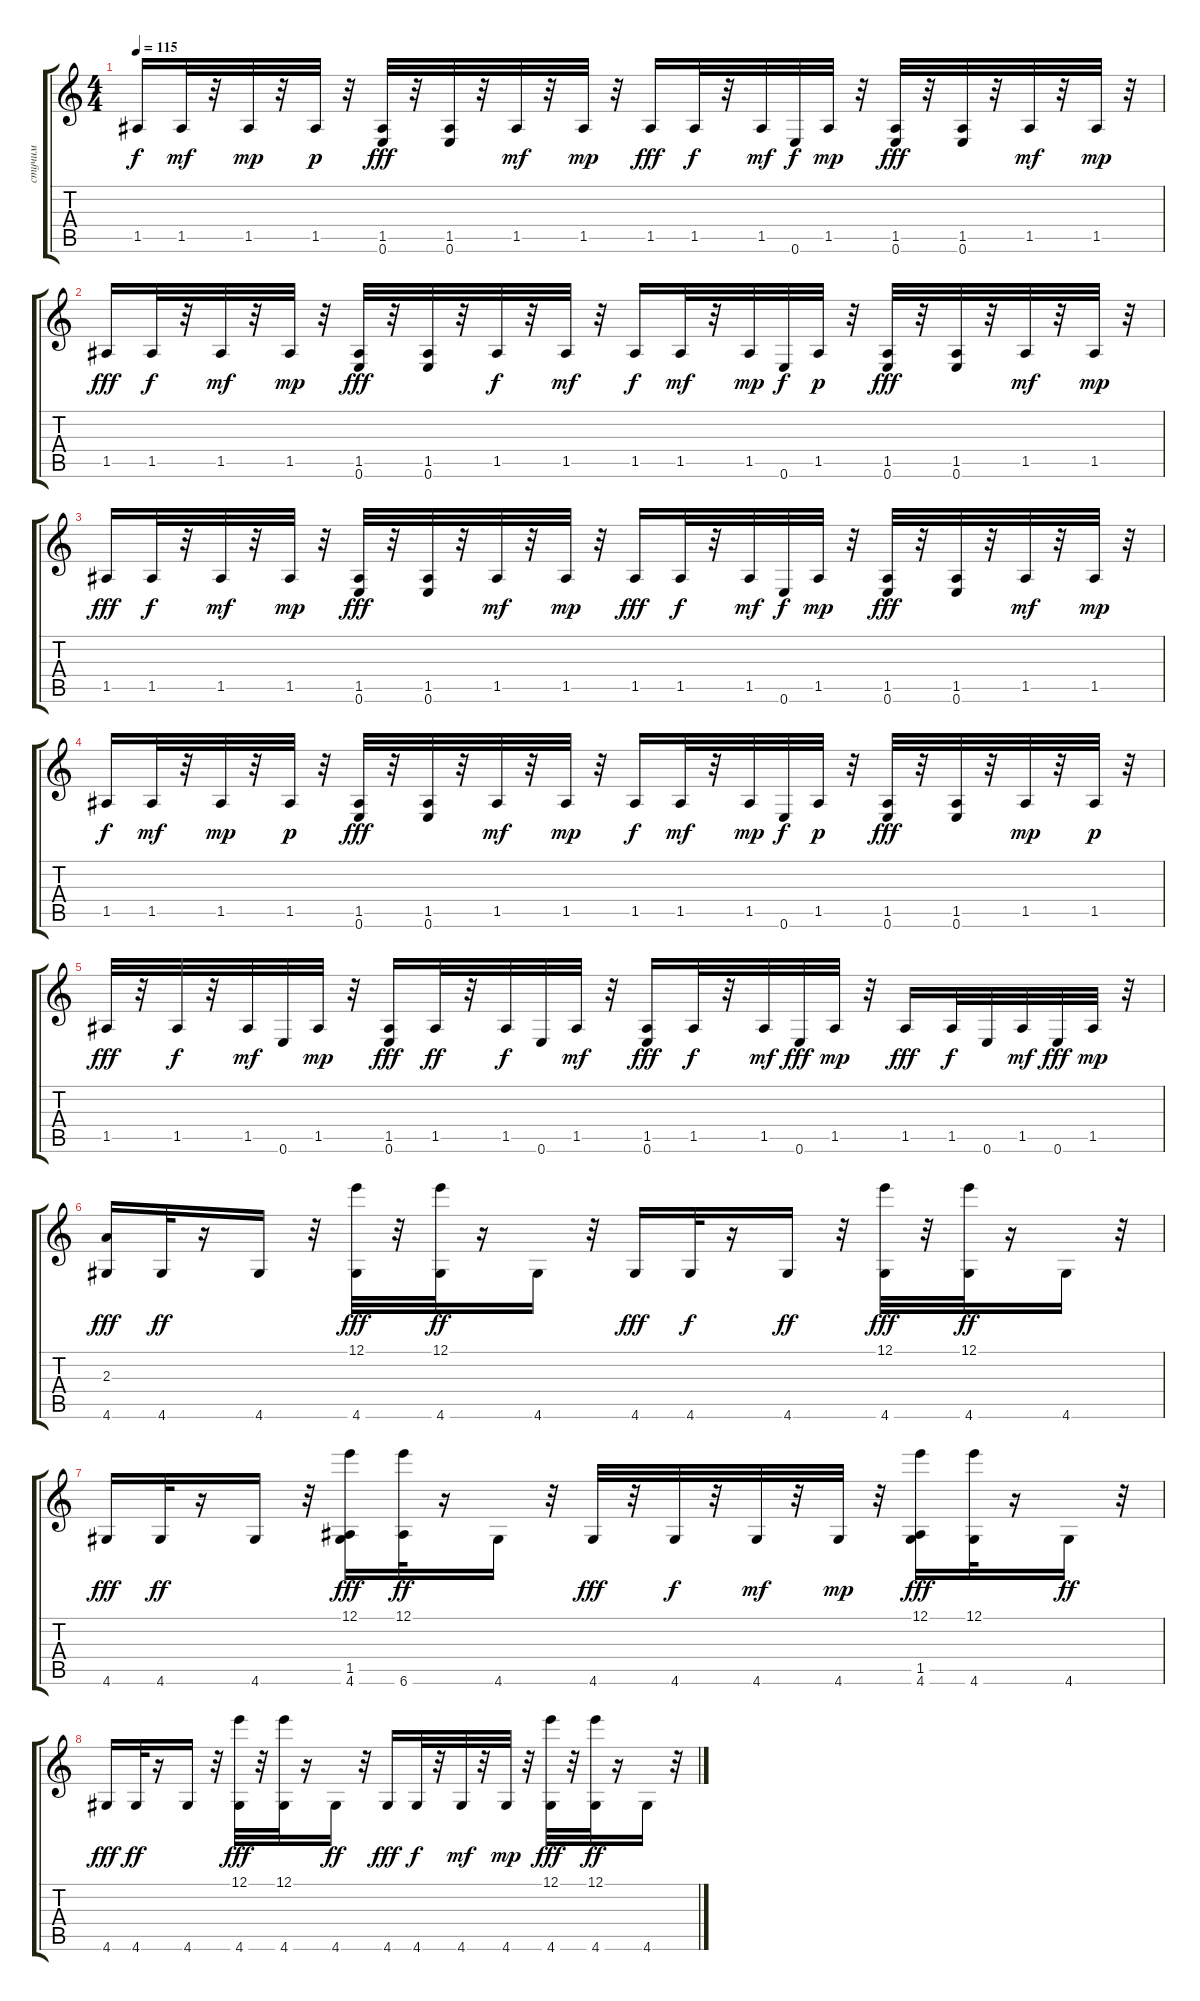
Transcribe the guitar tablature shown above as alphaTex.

\track ("стучим" "стучим") {instrument acousticguitarnylon}
\staff {score tabs}
\tuning (E4 B3 G3 D3 A2 E2) {hide}
\ts (4 4)
\tempo 115
\clef g2
\ks c
1.5.16{dy f} 1.5.32{dy mf} r.32 1.5.32{dy mp} r.32 1.5.32{dy p} r.32 (1.5 0.6).32{dy fff} r.32 (1.5 0.6).32 r.32 1.5.32{dy mf} r.32 1.5.32{dy mp} r.32 1.5.16{dy fff} 1.5.32{dy f} r.32 1.5.32{dy mf} 0.6.32{dy f} 1.5.32{dy mp} r.32 (1.5 0.6).32{dy fff} r.32 (1.5 0.6).32 r.32 1.5.32{dy mf} r.32 1.5.32{dy mp} r.32 |
1.5.16{dy fff} 1.5.32{dy f} r.32 1.5.32{dy mf} r.32 1.5.32{dy mp} r.32 (1.5 0.6).32{dy fff} r.32 (1.5 0.6).32 r.32 1.5.32{dy f} r.32 1.5.32{dy mf} r.32 1.5.16{dy f} 1.5.32{dy mf} r.32 1.5.32{dy mp} 0.6.32{dy f} 1.5.32{dy p} r.32 (1.5 0.6).32{dy fff} r.32 (1.5 0.6).32 r.32 1.5.32{dy mf} r.32 1.5.32{dy mp} r.32 |
1.5.16{dy fff} 1.5.32{dy f} r.32 1.5.32{dy mf} r.32 1.5.32{dy mp} r.32 (1.5 0.6).32{dy fff} r.32 (1.5 0.6).32 r.32 1.5.32{dy mf} r.32 1.5.32{dy mp} r.32 1.5.16{dy fff} 1.5.32{dy f} r.32 1.5.32{dy mf} 0.6.32{dy f} 1.5.32{dy mp} r.32 (1.5 0.6).32{dy fff} r.32 (1.5 0.6).32 r.32 1.5.32{dy mf} r.32 1.5.32{dy mp} r.32 |
1.5.16{dy f} 1.5.32{dy mf} r.32 1.5.32{dy mp} r.32 1.5.32{dy p} r.32 (1.5 0.6).32{dy fff} r.32 (1.5 0.6).32 r.32 1.5.32{dy mf} r.32 1.5.32{dy mp} r.32 1.5.16{dy f} 1.5.32{dy mf} r.32 1.5.32{dy mp} 0.6.32{dy f} 1.5.32{dy p} r.32 (1.5 0.6).32{dy fff} r.32 (1.5 0.6).32 r.32 1.5.32{dy mp} r.32 1.5.32{dy p} r.32 |
1.5.32{dy fff} r.32 1.5.32{dy f} r.32 1.5.32{dy mf} 0.6.32 1.5.32{dy mp} r.32 (1.5 0.6).16{dy fff} 1.5.32{dy ff} r.32 1.5.32{dy f} 0.6.32 1.5.32{dy mf} r.32 (1.5 0.6).16{dy fff} 1.5.32{dy f} r.32 1.5.32{dy mf} 0.6.32{dy fff} 1.5.32{dy mp} r.32 1.5.16{dy fff} 1.5.32{dy f} 0.6.32 1.5.32{dy mf} 0.6.32{dy fff} 1.5.32{dy mp} r.32 |
(2.3 4.6).16{dy fff} 4.6.32{dy ff} r.16 4.6.16 r.32 (12.1 4.6).32{dy fff} r.32 (12.1 4.6).32{dy ff} r.16 4.6.16 r.32 4.6.16{dy fff} 4.6.32{dy f} r.16 4.6.16{dy ff} r.32 (12.1 4.6).32{dy fff} r.32 (12.1 4.6).32{dy ff} r.16 4.6.16 r.32 |
4.6.16{dy fff} 4.6.32{dy ff} r.16 4.6.16 r.32 (12.1 1.5 4.6).16{dy fff} (12.1 6.6).32{dy ff} r.16 4.6.16 r.32 4.6.32{dy fff} r.32 4.6.32{dy f} r.32 4.6.32{dy mf} r.32 4.6.32{dy mp} r.32 (12.1 1.5 4.6).16{dy fff} (12.1 4.6).32 r.16 4.6.16{dy ff} r.32 |
4.6.16{dy fff} 4.6.32{dy ff} r.16 4.6.16 r.32 (12.1 4.6).32{dy fff} r.32 (12.1 4.6).32 r.16 4.6.16{dy ff} r.32 4.6.16{dy fff} 4.6.32{dy f} r.32 4.6.32{dy mf} r.32 4.6.32{dy mp} r.32 (12.1 4.6).32{dy fff} r.32 (12.1 4.6).32{dy ff} r.16 4.6.16 r.32
